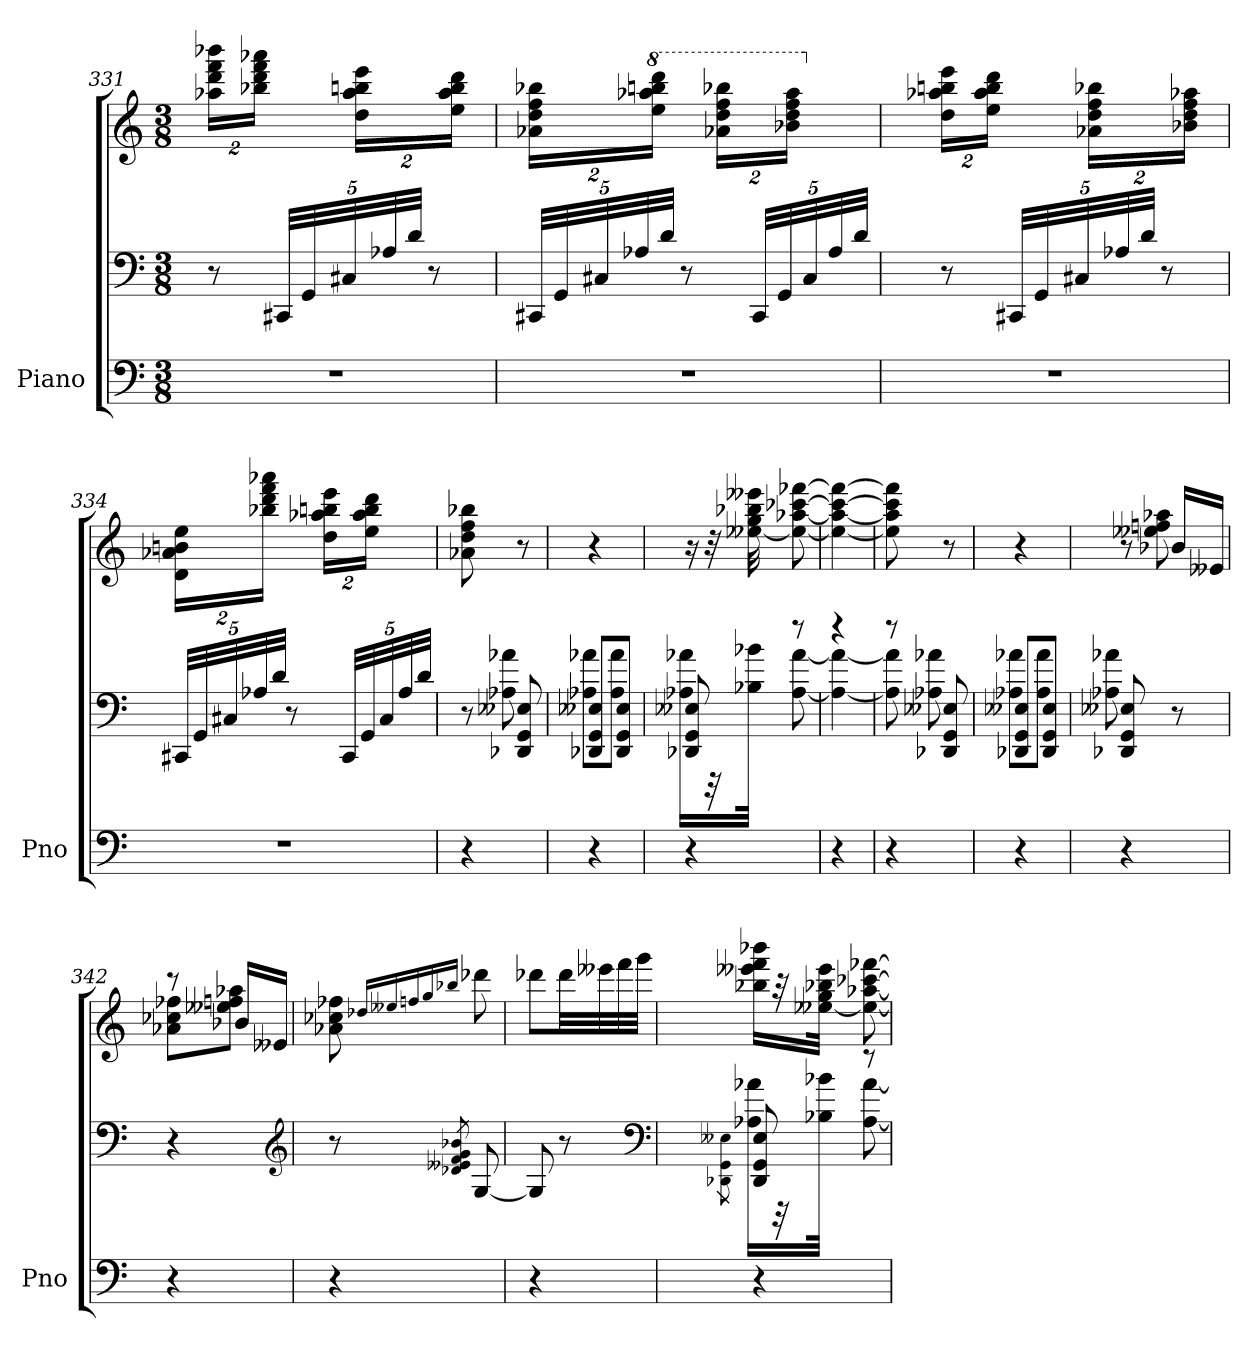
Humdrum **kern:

**kern	**kern	**kern
*part1	*part1	*part1
*staff3	*staff2	*staff1
*I"Piano	*	*
*I'Pno	*	*
*clefF4	*clefF4	*clefG2
*k[]	*k[]	*k[]
*M3/8	*M3/8	*M3/8
=331	=331	=331
4.r	8r	32%3aa-X 32%3ddd 32%3fff 32%3bbb-XLL
.	.	32%3bb-X 32%3ddd 32%3fff 32%3aaa-XJJ
.	40CC#XLLL	.
.	40GG	.
.	40C#X	.
.	.	32%3dd 32%3aa- 32%3bbn 32%3eeeLL
.	40A-X	.
.	40dJJJ	.
.	8r	.
.	.	32%3ee 32%3aa- 32%3bb 32%3dddJJ
=332	=332	=332
4.r	40CC#XLLL	32%3a-X 32%3dd 32%3ff 32%3bb-XLL
.	40GG	.
.	40C#X	.
.	40A-X	.
*	*	*8va
.	.	32%3eee 32%3aaa-X 32%3bbb 32%3ddddJJ
.	40dJJJ	.
.	8r	.
.	.	32%3aa-X 32%3ddd 32%3fff 32%3bbb-XLL
.	40CC#LLL	.
.	40GG	.
.	.	32%3bb- 32%3ddd 32%3fff 32%3aaa-JJ
.	40C#	.
.	40A-	.
.	40dJJJ	.
=333	=333	=333
*	*	*X8va
4.r	8r	32%3dd 32%3aa-X 32%3bbn 32%3eeeLL
.	.	32%3ee 32%3aa- 32%3bb 32%3dddJJ
.	40CC#XLLL	.
.	40GG	.
.	40C#X	.
.	.	32%3a-X 32%3dd 32%3ff 32%3bb-XLL
.	40A-X	.
.	40dJJJ	.
.	8r	.
.	.	32%3b-X 32%3dd 32%3ff 32%3aa-XJJ
=334	=334	=334
4.r	40CC#XLLL	32%3d 32%3a-X 32%3bn 32%3eeLL
.	40GG	.
.	40C#X	.
.	40A-X	.
.	.	32%3bb-X 32%3ddd 32%3fff 32%3aaa-XJJ
.	40dJJJ	.
.	8r	.
.	.	32%3dd 32%3aa-X 32%3bbn 32%3eeeLL
.	40CC#LLL	.
.	40GG	.
.	.	32%3ee 32%3aa- 32%3bb 32%3dddJJ
.	40C#	.
.	40A-	.
.	40dJJJ	.
=335	=335	=335
*	*^	*
4r	8r	8ryy	8a-X 8dd 8ff 8bb-X
.	8DD-X 8GG 8E--X	8A-X 8a-X	8r
=336	=336	=336	=336
4r	8DD-X 8GG 8E--XL	8A-X 8a-XL	4r
.	8DD- 8GG 8E--J	8A- 8a-J	.
=337	=337	=337	=337
4r	8DD-X 8GG 8E--X	16A-X 16a-XLL	16r
.	.	32r	32r
.	.	32B-X 32b-XJJk	[32ee--X 32gg 32bb-X 32eee--X
.	8r	[8A- [8a-	8ee--_ [8aa-X [8ccc-X [8fff-X
=338	=338	=338	=338
4r	4r	4A-_ 4a-_	4ee--_ 4aa-_ 4ccc-_ 4fff-_
=339	=339	=339	=339
4r	8r	8A-] 8a-]	8ee--] 8aa-] 8ccc-] 8fff-]
.	8DD-X 8GG 8E--X	8A-X 8a-X	8r
=340	=340	=340	=340
4r	8DD-X 8GG 8E--XL	8A-X 8a-XL	4r
.	8DD- 8GG 8E--J	8A- 8a-J	.
=341	=341	=341	=341
*	*	*	*^
4r	8DD-X 8GG 8E--X	8A-X 8a-X	8r	8ryy
.	8r	8ryy	16b-XLL	8ee--X 8ffn 8aa-X
.	.	.	16e--XJJ	.
*	*v	*v	*	*
=342	=342	=342	=342
4r	4r	8r	8a-X 8cc-X 8ff-XL
.	.	16b-XLL	8ee--X 8ffn 8aa-XJ
.	.	16e--XJJ	.
*	*	*v	*v
*	*clefG2	*
=343	=343	=343
4r	8r	8a-X 8cc-X 8ff-X
.	.	16qdd-XLL
.	.	16qee--X
.	.	16qffn
.	.	16qgg
.	8qd-X 8qe--X 8qf 8qg 8qb-X	16qbb-XJJ
.	[8G	8ddd-X
=344	=344	=344
4r	8G]	8ddd-XL
.	8r	32ddd-LL
.	.	32eee--X
.	.	32fff
.	.	32gggJJJ
*	*clefF4	*
=345	=345	=345
.	8qDD-X\ 8qGG\ 8qE--X\	.
*	*^	*
4r	8DD-] 8GG] 8E--]	16A-X 16a-XLL	16bb-X 16eee--X 16fff 16bbb-XLL
.	.	32r	32r
.	.	32B-X 32b-XJJk	[32ee--X 32gg 32bb-X 32eee--JJk
.	8r	[8A- [8a-	8ee--_ [8aa-X [8ccc-X [8fff-X
*	*v	*v	*
=	=	=
*-	*-	*-
